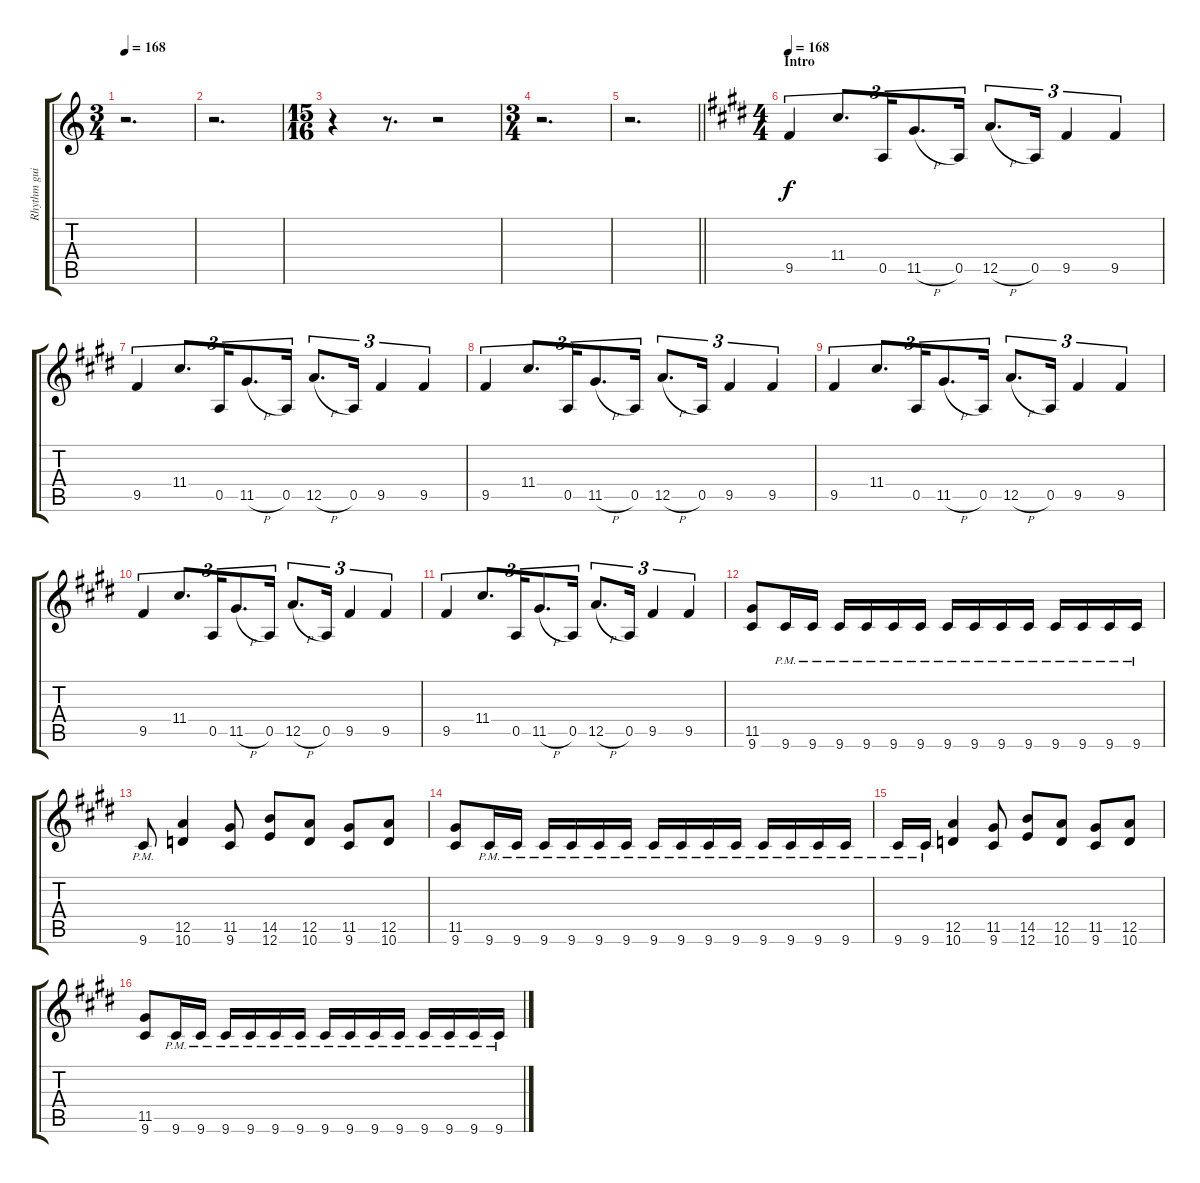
\track ("Rhythm guitar II (Marcus Siepen)" "Rhythm gui") {instrument distortionguitar}
\staff {score tabs}
\tuning (E4 B3 G3 D3 A2 E2) {hide}
\ts (3 4)
\tempo 168
\clef g2
\ks c
r.2{d dy f} |
r.2{d} |
\ts (15 16)
r.4 r.8{d} r.2 |
\ts (3 4)
r.2{d} |
\barLineRight lightlight
r.2{d} |
\ts (4 4)
\section ("" "Intro")
\tempo 168
\ks c#minor
9.5.4{tu (3 2)} 11.4.8{d tu (3 2)} 0.5.16{tu (3 2)} 11.5{h}.8{d tu (3 2)} 0.5.16{tu (3 2)} 12.5{h}.8{d tu (3 2)} 0.5.16{tu (3 2)} 9.5.4{tu (3 2)} 9.5.4{tu (3 2)} |
9.5.4{tu (3 2)} 11.4.8{d tu (3 2)} 0.5.16{tu (3 2)} 11.5{h}.8{d tu (3 2)} 0.5.16{tu (3 2)} 12.5{h}.8{d tu (3 2)} 0.5.16{tu (3 2)} 9.5.4{tu (3 2)} 9.5.4{tu (3 2)} |
9.5.4{tu (3 2)} 11.4.8{d tu (3 2)} 0.5.16{tu (3 2)} 11.5{h}.8{d tu (3 2)} 0.5.16{tu (3 2)} 12.5{h}.8{d tu (3 2)} 0.5.16{tu (3 2)} 9.5.4{tu (3 2)} 9.5.4{tu (3 2)} |
9.5.4{tu (3 2)} 11.4.8{d tu (3 2)} 0.5.16{tu (3 2)} 11.5{h}.8{d tu (3 2)} 0.5.16{tu (3 2)} 12.5{h}.8{d tu (3 2)} 0.5.16{tu (3 2)} 9.5.4{tu (3 2)} 9.5.4{tu (3 2)} |
9.5.4{tu (3 2)} 11.4.8{d tu (3 2)} 0.5.16{tu (3 2)} 11.5{h}.8{d tu (3 2)} 0.5.16{tu (3 2)} 12.5{h}.8{d tu (3 2)} 0.5.16{tu (3 2)} 9.5.4{tu (3 2)} 9.5.4{tu (3 2)} |
9.5.4{tu (3 2)} 11.4.8{d tu (3 2)} 0.5.16{tu (3 2)} 11.5{h}.8{d tu (3 2)} 0.5.16{tu (3 2)} 12.5{h}.8{d tu (3 2)} 0.5.16{tu (3 2)} 9.5.4{tu (3 2)} 9.5.4{tu (3 2)} |
(11.5 9.6).8 9.6{pm}.16 9.6{pm}.16 9.6{pm}.16 9.6{pm}.16 9.6{pm}.16 9.6{pm}.16 9.6{pm}.16 9.6{pm}.16 9.6{pm}.16 9.6{pm}.16 9.6{pm}.16 9.6{pm}.16 9.6{pm}.16 9.6{pm}.16 |
9.6{pm}.8 (12.5 10.6).4 (11.5 9.6).8 (14.5 12.6).8 (12.5 10.6).8 (11.5 9.6).8 (12.5 10.6).8 |
(11.5 9.6).8 9.6{pm}.16 9.6{pm}.16 9.6{pm}.16 9.6{pm}.16 9.6{pm}.16 9.6{pm}.16 9.6{pm}.16 9.6{pm}.16 9.6{pm}.16 9.6{pm}.16 9.6{pm}.16 9.6{pm}.16 9.6{pm}.16 9.6{pm}.16 |
9.6{pm}.16 9.6{pm}.16 (12.5 10.6).4 (11.5 9.6).8 (14.5 12.6).8 (12.5 10.6).8 (11.5 9.6).8 (12.5 10.6).8 |
(11.5 9.6).8 9.6{pm}.16 9.6{pm}.16 9.6{pm}.16 9.6{pm}.16 9.6{pm}.16 9.6{pm}.16 9.6{pm}.16 9.6{pm}.16 9.6{pm}.16 9.6{pm}.16 9.6{pm}.16 9.6{pm}.16 9.6{pm}.16 9.6{pm}.16
